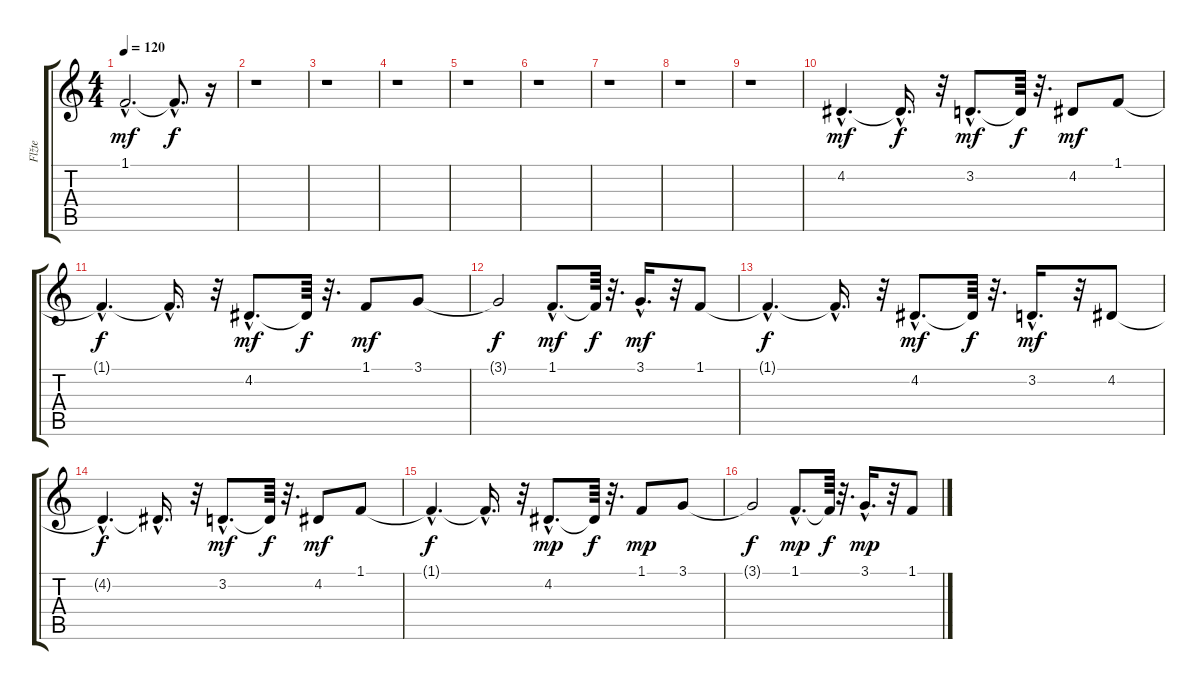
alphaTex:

\track ("Flžte" "Flžte") {instrument flute}
\staff {score tabs}
\tuning (E4 B3 G3 D3 A2 E2) {hide}
\ts (4 4)
\tempo 120
\clef g2
\ks c
1.1{hac}.2{d dy mf} 1.1{hac t}.8{d dy f} r.16 |
r.1 |
r.1 |
r.1 |
r.1 |
r.1 |
r.1 |
r.1 |
r.1 |
4.2{hac}.4{d dy mf} 4.2{hac t}.16{d dy f} r.32 3.2{hac}.8{d dy mf} 3.2{t}.64{dy f} r.32{d} 4.2.8{dy mf} 1.1.8 |
1.1{hac t}.4{d dy f} 1.1{hac t}.16{d} r.32 4.2{hac}.8{d dy mf} 4.2{t}.64{dy f} r.32{d} 1.1.8{dy mf} 3.1.8 |
3.1{t}.2{dy f} 1.1{hac}.8{d dy mf} 1.1{t}.64{dy f} r.32{d} 3.1{hac}.16{d dy mf} r.32 1.1.8 |
1.1{hac t}.4{d dy f} 1.1{hac t}.16{d} r.32 4.2{hac}.8{d dy mf} 4.2{t}.64{dy f} r.32{d} 3.2{hac}.16{d dy mf} r.32 4.2.8 |
4.2{hac t}.4{d dy f} 4.2{hac t}.16{d} r.32 3.2{hac}.8{d dy mf} 3.2{t}.64{dy f} r.32{d} 4.2.8{dy mf} 1.1.8 |
1.1{hac t}.4{d dy f} 1.1{hac t}.16{d} r.32 4.2{hac}.8{d dy mp} 4.2{t}.64{dy f} r.32{d} 1.1.8{dy mp} 3.1.8 |
3.1{t}.2{dy f} 1.1{hac}.8{d dy mp} 1.1{t}.64{dy f} r.32{d} 3.1{hac}.16{d dy mp} r.32 1.1.8
